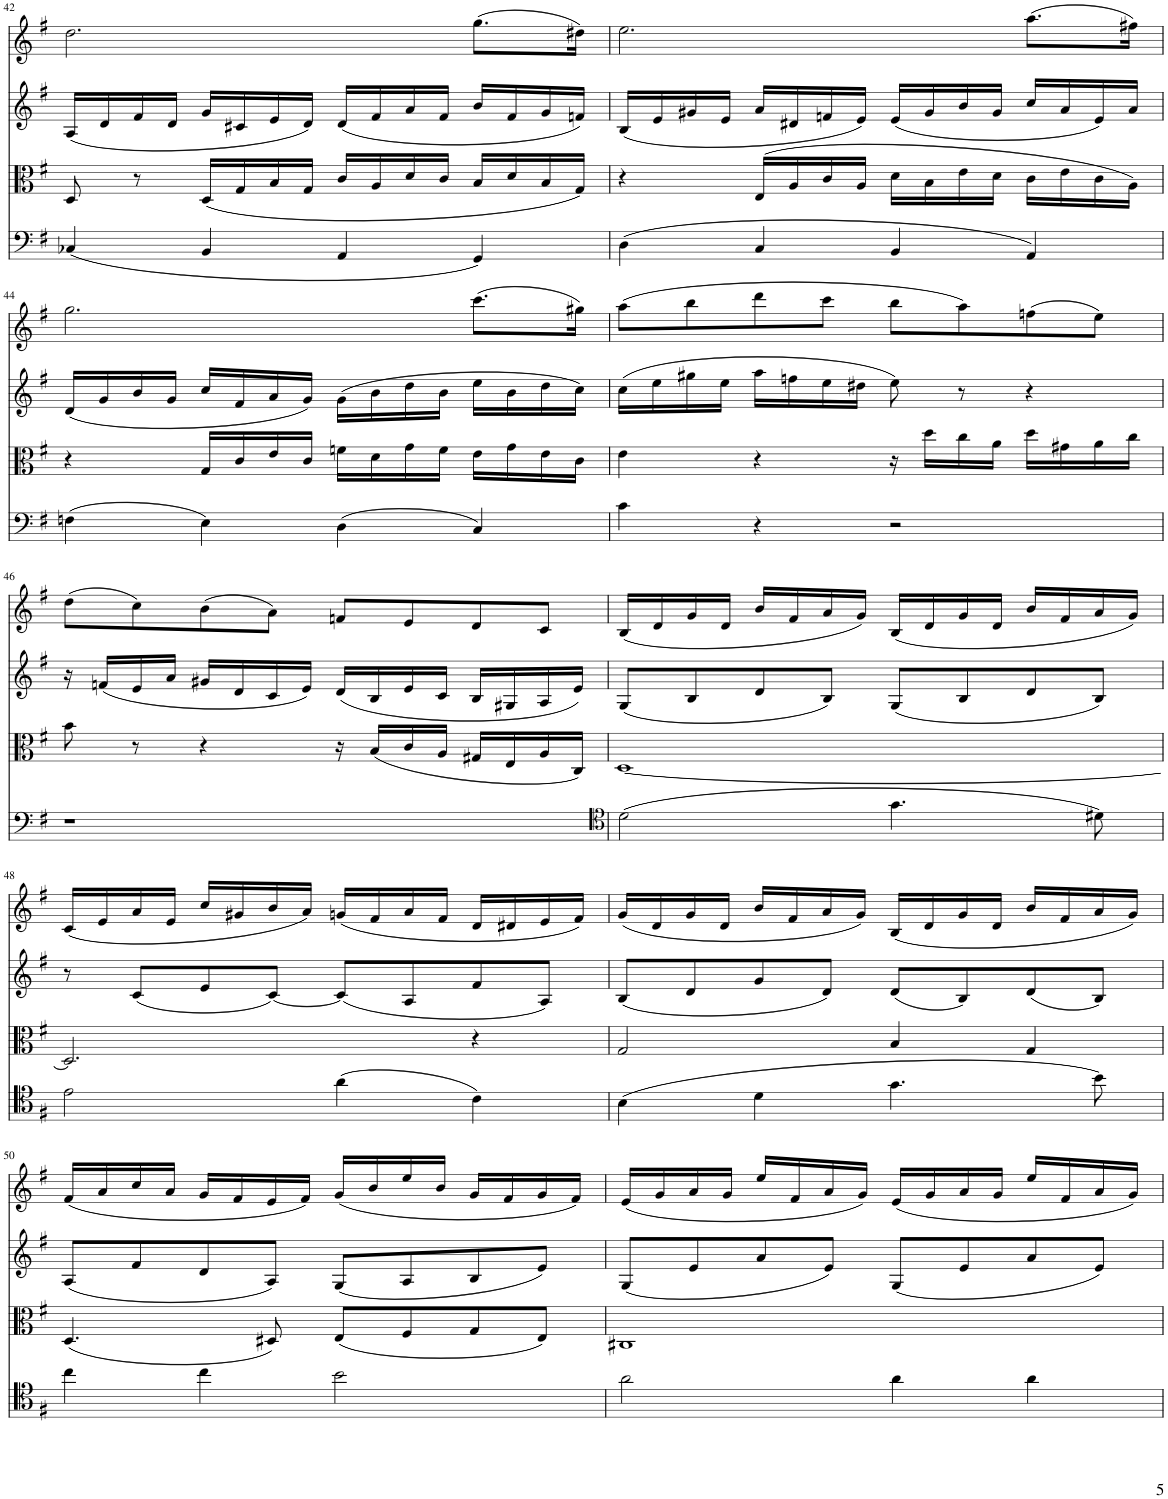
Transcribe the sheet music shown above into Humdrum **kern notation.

**kern	**kern	**kern	**kern
*part4	*part3	*part2	*part1
*staff4	*staff3	*staff2	*staff1
*I"Piano	*I"Piano	*I"Piano	*I"Piano
*I'Pno	*I'Pno	*I'Pno	*I'Pno
!!LO:PB:g=z
*clefF4	*clefC3	*clefG2	*clefG2
*k[f#]	*k[f#]	*k[f#]	*k[f#]
*M4/4	*M4/4	*M4/4	*M4/4
*met(c)	*met(c)	*met(c)	*met(c)
=42	=42	=42	=42
(4C-X/	8D/	(16A/LL	2.dd\
.	.	16d/	.
.	8r	16f#/	.
.	.	16d/JJ	.
4BB/	(16D/LL	16g/LL	.
.	16G/	16c#X/	.
.	16B/	16e/	.
.	16G/JJ	16d/JJ)	.
4AA/	16c/LL	(16d/LL	.
.	16A/	16f#/	.
.	16d/	16a/	.
.	16c/JJ	16f#/JJ	.
4GG/)	16B/LL	16b/LL	(8.gg\L
.	16d/	16f#/	.
.	16B/	16g/	.
.	16G/JJ)	16fn/JJ)	16dd#X\Jk)
=43	=43	=43	=43
(4D\	4r	(16B/LL	2.ee\
.	.	16e/	.
.	.	16g#X/	.
.	.	16e/JJ	.
4C/	(16E/LL	16a/LL	.
.	16A/	16d#X/	.
.	16c/	16fn/	.
.	16A/JJ	16e/JJ)	.
4BB/	16d\LL	(16e/LL	.
.	16B\	16g#/	.
.	16e\	16b/	.
.	16d\JJ	16g#/JJ	.
4AA/)	16c\LL	16cc/LL	(8.aa\L
.	16e\	16a/	.
.	16c\	16e/)	.
.	16A\JJ)	16a/JJ	16ff#X\Jk)
!!LO:LB:g=z
=44	=44	=44	=44
(4Fn\	4r	(16d/LL	2.gg\
.	.	16g/	.
.	.	16b/	.
.	.	16g/JJ	.
4E\)	16G/LL	16cc/LL	.
.	16c/	16f#/	.
.	16e/	16a/	.
.	16c/JJ	16g/JJ)	.
(4D\	16fn\LL	(16g\LL	.
.	16d\	16b\	.
.	16g\	16dd\	.
.	16f\JJ	16b\JJ	.
4C/)	16e\LL	16ee\LL	(8.ccc\L
.	16g\	16b\	.
.	16e\	16dd\	.
.	16c\JJ	16cc\JJ)	16gg#X\Jk)
=45	=45	=45	=45
4c\	4e\	(16cc\LL	(8aa\L
.	.	16ee\	.
.	.	16gg#X\	8bb\
.	.	16ee\JJ	.
4r	4r	16aa\LL	8ddd\
.	.	16ffn\	.
.	.	16ee\	8ccc\J
.	.	16dd#X\JJ	.
2r	16r	8ee\)	8bb\L
.	16dd\LL	.	.
.	16cc\	8r	8aa\)
.	16a\JJ	.	.
.	16dd\LL	4r	(8ffn\
.	16g#X\	.	.
.	16a\	.	8ee\J)
.	16cc\JJ	.	.
!!LO:LB:g=z
=46	=46	=46	=46
1r	8b\	16r	(8dd\L
.	.	(16fn/LL	.
.	8r	16e/	8cc\)
.	.	16a/JJ	.
.	4r	16g#X/LL	(8b\
.	.	16d/	.
.	.	16c/	8a\J)
.	.	16e/JJ)	.
.	16r	(16d/LL	8fn/L
.	(16B/LL	16B/	.
.	16c/	16e/	8e/
.	16A/JJ	16c/JJ	.
.	16G#X/LL	16B/LL	8d/
.	16E/	16G#X/	.
.	16A/	16A/	8c/J
.	16C/JJ)	16e/JJ)	.
=47	=47	=47	=47
*clefC4	*	*	*
(2d\	[1D	(8G/L	(16B/LL
.	.	.	16d/
.	.	8B/	16g/
.	.	.	16d/JJ
.	.	8d/	16b/LL
.	.	.	16f#/
.	.	8B/J)	16a/
.	.	.	16g/JJ)
4.g\	.	(8G/L	(16B/LL
.	.	.	16d/
.	.	8B/	16g/
.	.	.	16d/JJ
.	.	8d/	16b/LL
.	.	.	16f#/
8d#X\)	.	8B/J)	16a/
.	.	.	16g/JJ)
!!LO:LB:g=z
=48	=48	=48	=48
2e\	2.D/]	8r	(16c/LL
.	.	.	16e/
.	.	(8c/L	16a/
.	.	.	16e/JJ
.	.	8e/	16cc/LL
.	.	.	16g#X/
.	.	[8c/J)	16b/
.	.	.	16a/JJ)
(4a\	.	(8c/L]	(16gn/LL
.	.	.	16f#/
.	.	8A/	16a/
.	.	.	16f#/JJ
4c\)	4r	8f#/	16d/LL
.	.	.	16d#X/
.	.	8A/J)	16e/
.	.	.	16f#/JJ)
=49	=49	=49	=49
(4B\	2G/	(8B/L	(16g/LL
.	.	.	16d/
.	.	8d/	16g/
.	.	.	16d/JJ
4d\	.	8g/	16b/LL
.	.	.	16f#/
.	.	8d/J)	16a/
.	.	.	16g/JJ)
4.g\	4B/	(8d/L	(16B/LL
.	.	.	16d/
.	.	8B/)	16g/
.	.	.	16d/JJ
.	4G/	(8d/	16b/LL
.	.	.	16f#/
8b\)	.	8B/J)	16a/
.	.	.	16g/JJ)
!!LO:LB:g=z
=50	=50	=50	=50
4cc\	(4.D/	(8A/L	(16f#/LL
.	.	.	16a/
.	.	8f#/	16cc/
.	.	.	16a/JJ
4cc\	.	8d/	16g/LL
.	.	.	16f#/
.	8D#X/)	8A/J)	16e/
.	.	.	16f#/JJ)
2b\	(8E/L	(8G/L	(16g/LL
.	.	.	16b/
.	8F#/	8A/	16ee/
.	.	.	16b/JJ
.	8G/	8B/	16g/LL
.	.	.	16f#/
.	8E/J)	8e/J)	16g/
.	.	.	16f#/JJ)
=51	=51	=51	=51
2a\	1C#X	(8G/L	(16e/LL
.	.	.	16g/
.	.	8e/	16a/
.	.	.	16g/JJ
.	.	8a/	16ee/LL
.	.	.	16f#/
.	.	8e/J)	16a/
.	.	.	16g/JJ)
4a\	.	(8G/L	(16e/LL
.	.	.	16g/
.	.	8e/	16a/
.	.	.	16g/JJ
4a\	.	8a/	16ee/LL
.	.	.	16f#/
.	.	8e/J)	16a/
.	.	.	16g/JJ)
=	=	=	=
*-	*-	*-	*-
